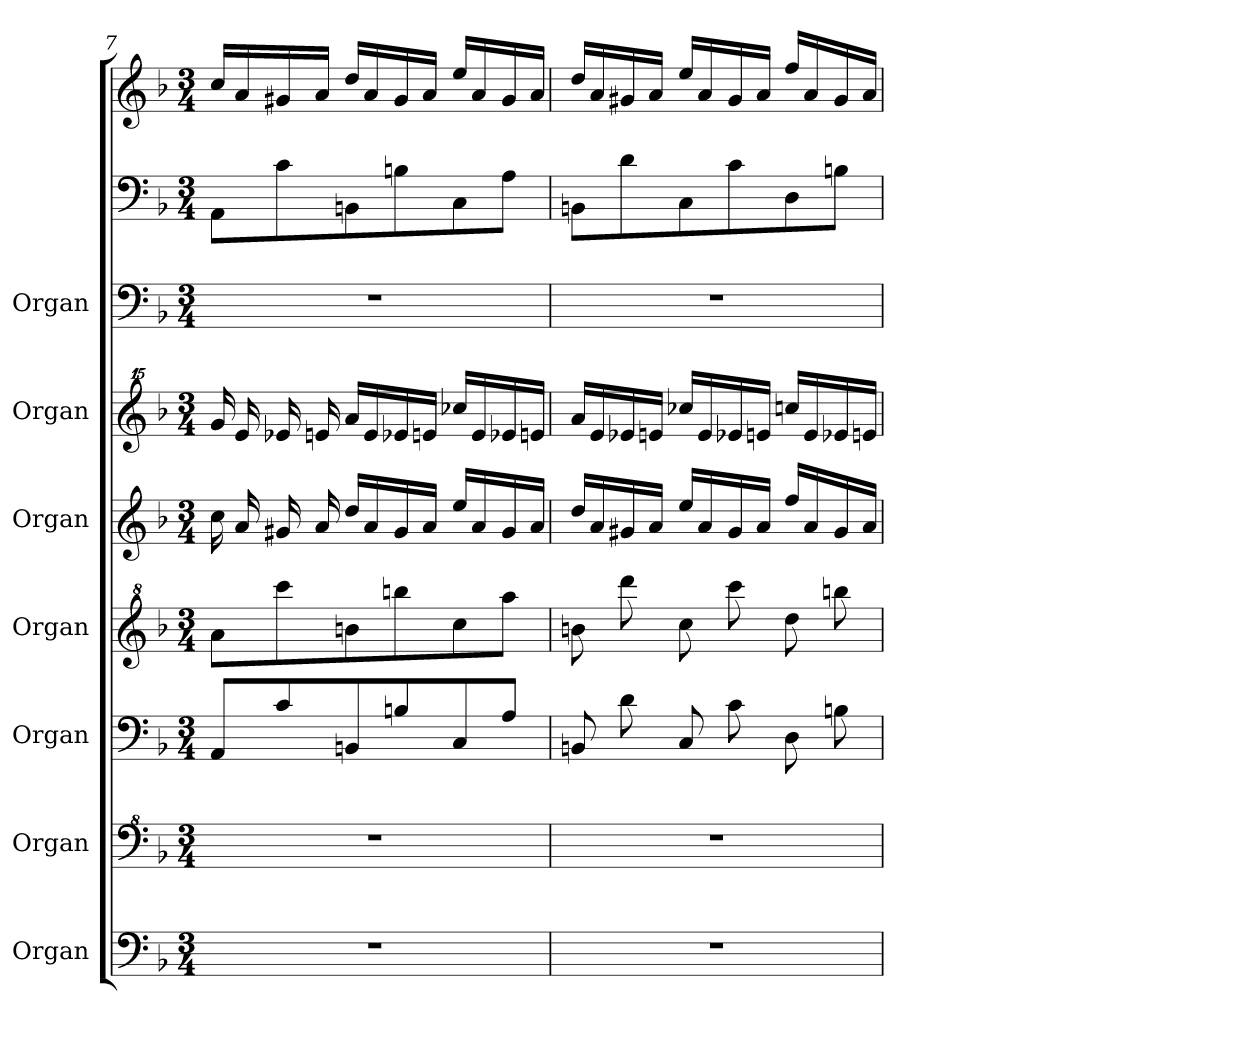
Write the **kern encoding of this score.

**kern	**kern	**kern	**kern	**kern	**kern	**kern	**kern	**kern
*part7	*part6	*part5	*part4	*part3	*part2	*part1	*part1	*part1
*staff9	*staff8	*staff7	*staff6	*staff5	*staff4	*staff3	*staff2	*staff1
*I"Organ	*I"Organ	*I"Organ	*I"Organ	*I"Organ	*I"Organ	*I"Organ	*	*
*	*I'Org.	*	*	*	*	*	*	*
!!LO:LB:g=z
*clefF4	*clefF^4	*clefF4	*clefG^2	*clefG2	*clefG^^2	*clefF4	*clefF4	*clefG2
*k[b-]	*k[b-]	*k[b-]	*k[b-]	*k[b-]	*k[b-]	*k[b-]	*k[b-]	*k[b-]
*M3/4	*M3/4	*M3/4	*M3/4	*M3/4	*M3/4	*M3/4	*M3/4	*M3/4
=7	=7	=7	=7	=7	=7	=7	=7	=7
2.r	2.r	8AA/L	8aa/L	16cc\	16ggg/	2.r	8AA\L	16cc/LL
.	.	.	.	16a/	16eee/	.	.	16a/
.	.	8c\	8cccc\	16g#X/	16eee-X/	.	8c\	16g#X/
.	.	.	.	16a/	16eeen/	.	.	16a/JJ
.	.	8BBn/	8bbn\	16dd\LL	16aaa/LL	.	8BBn\	16dd/LL
.	.	.	.	16a/	16eee/	.	.	16a/
.	.	8Bn\	8bbbn\	16g#/	16eee-X/	.	8Bn\	16g#/
.	.	.	.	16a/JJ	16eeen/JJ	.	.	16a/JJ
.	.	8C/	8ccc\	16ee\LL	16cccc-X\LL	.	8C\	16ee/LL
.	.	.	.	16a/	16eee/	.	.	16a/
.	.	8A\J	8aaa\J	16g#/	16eee-X/	.	8A\J	16g#/
.	.	.	.	16a/JJ	16eeen/JJ	.	.	16a/JJ
=8	=8	=8	=8	=8	=8	=8	=8	=8
2.r	2.r	8BBn/	8bbn\	16dd\LL	16aaa/LL	2.r	8BBn\L	16dd/LL
.	.	.	.	16a/	16eee/	.	.	16a/
.	.	8d\	8dddd\	16g#X/	16eee-X/	.	8d\	16g#X/
.	.	.	.	16a/JJ	16eeen/JJ	.	.	16a/JJ
.	.	8C/	8ccc\	16ee\LL	16cccc-X\LL	.	8C\	16ee/LL
.	.	.	.	16a/	16eee/	.	.	16a/
.	.	8c\	8cccc\	16g#/	16eee-X/	.	8c\	16g#/
.	.	.	.	16a/JJ	16eeen/JJ	.	.	16a/JJ
.	.	8D\	8ddd\	16ff\LL	16ccccn\LL	.	8D\	16ff/LL
.	.	.	.	16a/	16eee/	.	.	16a/
.	.	8Bn\	8bbbn\	16g#/	16eee-X/	.	8Bn\J	16g#/
.	.	.	.	16a/JJ	16eeen/JJ	.	.	16a/JJ
=	=	=	=	=	=	=	=	=
*-	*-	*-	*-	*-	*-	*-	*-	*-
